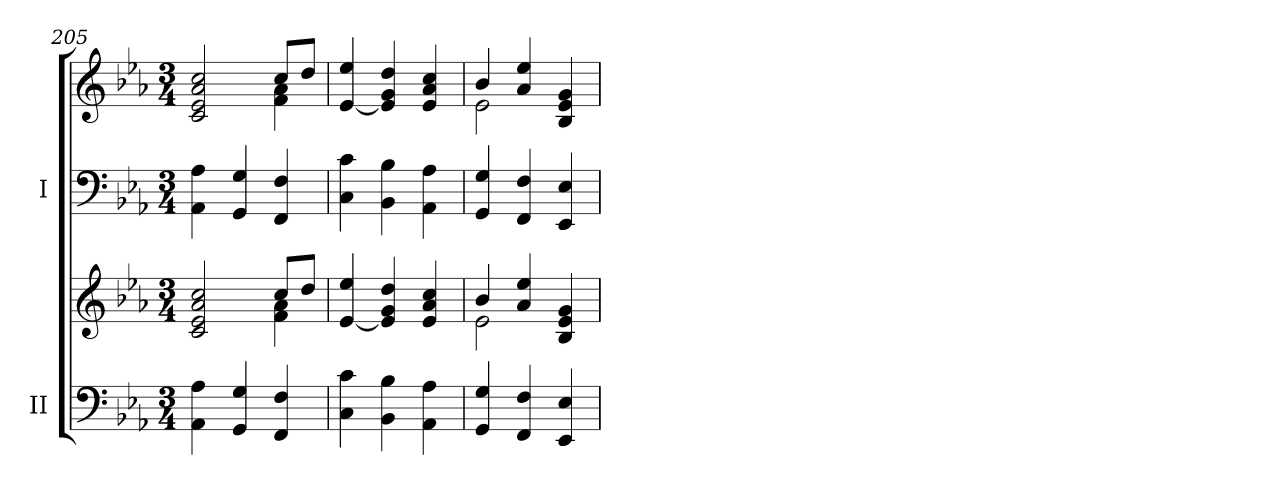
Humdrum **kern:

**kern	**kern	**kern	**kern
*part2	*part2	*part1	*part1
*staff4	*staff3	*staff2	*staff1
*I"II	*	*I"I	*
*I'II	*	*I'I	*
*clefF4	*clefG2	*clefF4	*clefG2
*k[b-e-a-]	*k[b-e-a-]	*k[b-e-a-]	*k[b-e-a-]
*E-:	*E-:	*E-:	*E-:
*M3/4	*M3/4	*M3/4	*M3/4
=205	=205	=205	=205
*	*^	*	*^
4AA-\ 4A-\	2c/ 2e-/ 2a-/ 2cc/	2ryy	4AA-\ 4A-\	2c/ 2e-/ 2a-/ 2cc/	2ryy
4GG/ 4G/	.	.	4GG/ 4G/	.	.
4FF/ 4F/	8cc/L	4f\ 4a-\	4FF/ 4F/	8cc/L	4f\ 4a-\
.	8dd/J	.	.	8dd/J	.
*	*v	*v	*	*v	*v
=206	=206	=206	=206
4C\ 4c\	[4e-/ 4ee-/	4C\ 4c\	[4e-/ 4ee-/
4BB-\ 4B-\	4e-/] 4g/ 4dd/	4BB-\ 4B-\	4e-/] 4g/ 4dd/
4AA-\ 4A-\	4e-/ 4a-/ 4cc/	4AA-\ 4A-\	4e-/ 4a-/ 4cc/
=207	=207	=207	=207
*	*^	*	*^
4GG/ 4G/	4b-/	2e-\	4GG/ 4G/	4b-/	2e-\
4FF/ 4F/	4a-/ 4ee-/	.	4FF/ 4F/	4a-/ 4ee-/	.
4EE-/ 4E-/	4B-/ 4e-/ 4g/	4ryy	4EE-/ 4E-/	4B-/ 4e-/ 4g/	4ryy
*	*v	*v	*	*v	*v
=	=	=	=
*-	*-	*-	*-
